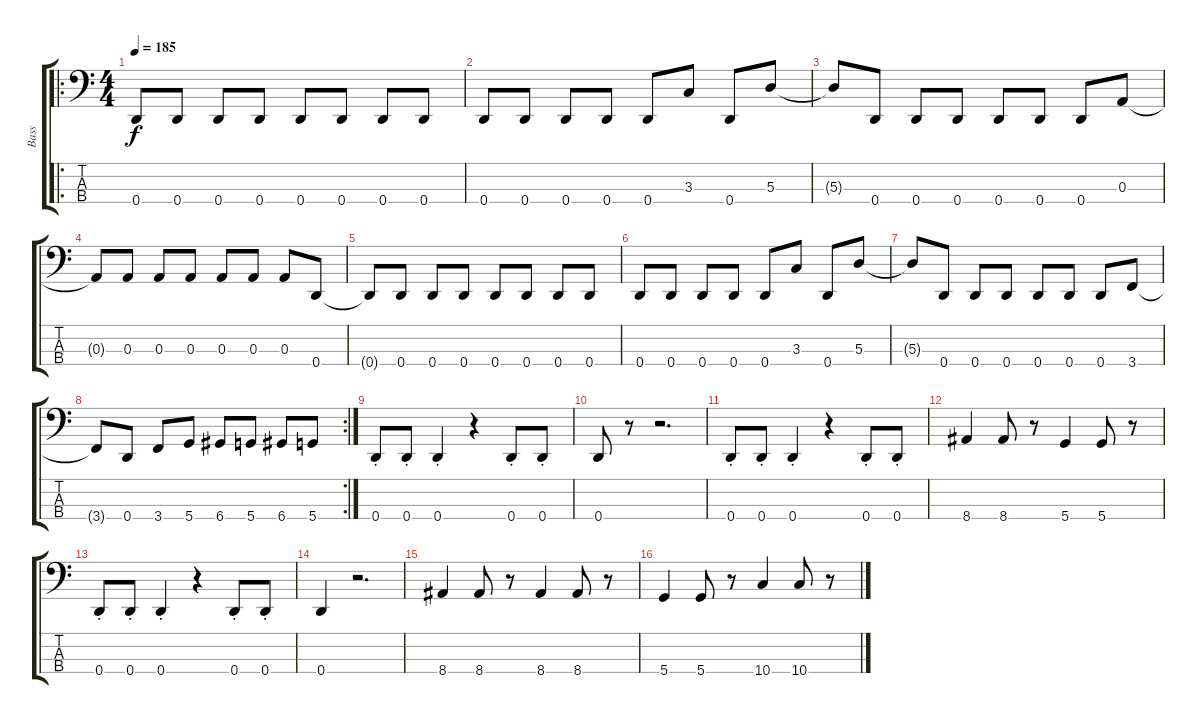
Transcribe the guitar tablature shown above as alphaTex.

\track ("Bass" "Bass") {instrument electricbassfinger}
\staff {score tabs}
\tuning (G2 D2 A1 D1) {hide}
\ro
\ts (4 4)
\tempo 185
\clef f4
\ks c
0.4.8{dy f} 0.4.8 0.4.8 0.4.8 0.4.8 0.4.8 0.4.8 0.4.8 |
0.4.8 0.4.8 0.4.8 0.4.8 0.4.8 3.3.8 0.4.8 5.3.8 |
5.3{t}.8 0.4.8 0.4.8 0.4.8 0.4.8 0.4.8 0.4.8 0.3.8 |
0.3{t}.8 0.3.8 0.3.8 0.3.8 0.3.8 0.3.8 0.3.8 0.4.8 |
0.4{t}.8 0.4.8 0.4.8 0.4.8 0.4.8 0.4.8 0.4.8 0.4.8 |
0.4.8 0.4.8 0.4.8 0.4.8 0.4.8 3.3.8 0.4.8 5.3.8 |
5.3{t}.8 0.4.8 0.4.8 0.4.8 0.4.8 0.4.8 0.4.8 3.4.8 |
\rc 2
3.4{t}.8 0.4.8 3.4.8 5.4.8 6.4.8 5.4.8 6.4.8 5.4.8 |
0.4{st}.8 0.4{st}.8 0.4{st}.4 r.4 0.4{st}.8 0.4{st}.8 |
0.4.8 r.8 r.2{d} |
0.4{st}.8 0.4{st}.8 0.4{st}.4 r.4 0.4{st}.8 0.4{st}.8 |
8.4.4 8.4.8 r.8 5.4.4 5.4.8 r.8 |
0.4{st}.8 0.4{st}.8 0.4{st}.4 r.4 0.4{st}.8 0.4{st}.8 |
0.4.4 r.2{d} |
8.4.4 8.4.8 r.8 8.4.4 8.4.8 r.8 |
5.4.4 5.4.8 r.8 10.4.4 10.4.8 r.8
